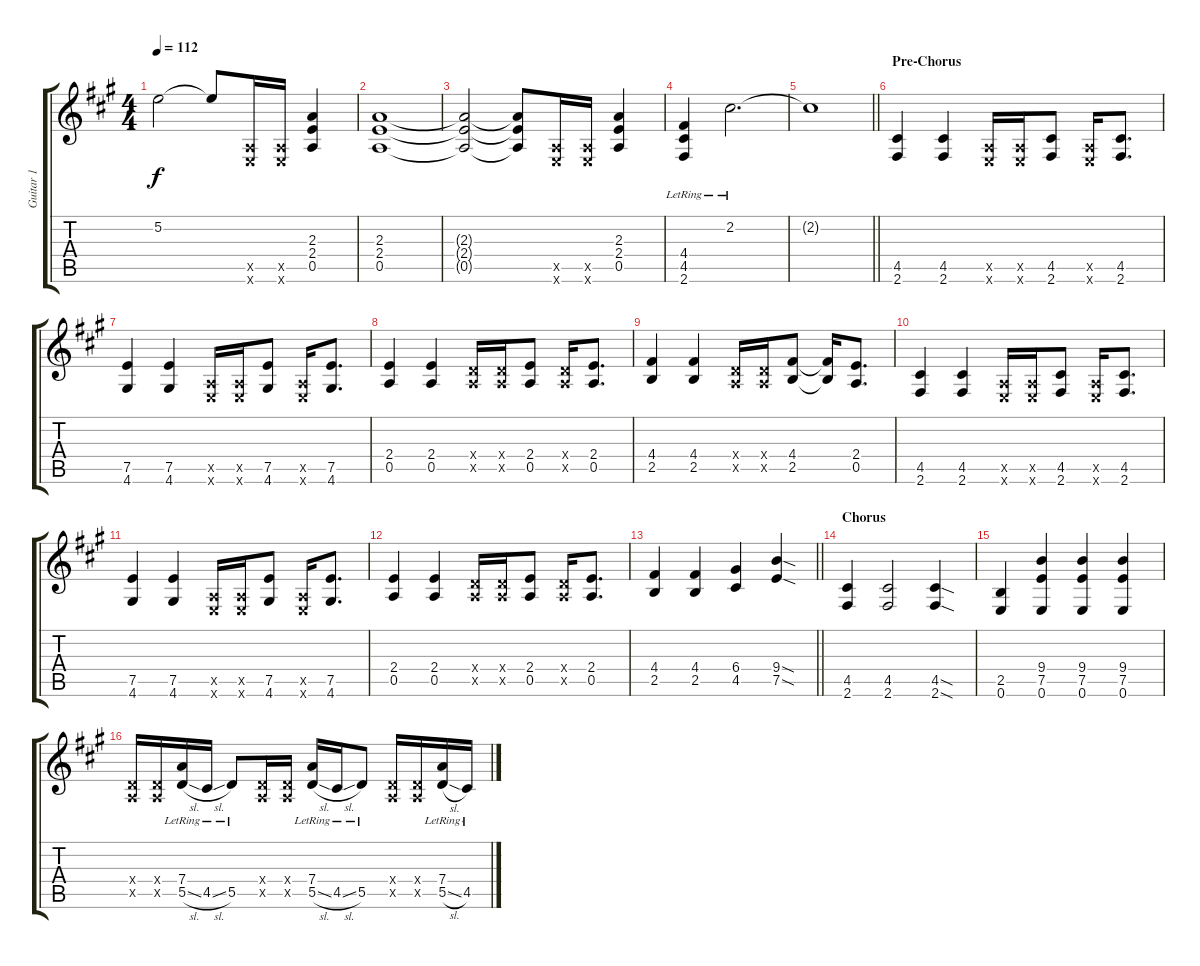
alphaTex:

\track ("Guitar 1" "Guitar 1") {instrument distortionguitar}
\staff {score tabs}
\tuning (E4 B3 G3 D3 A2 E2) {hide}
\ts (4 4)
\tempo 112
\clef g2
\ks a
5.2{t}.2{dy f} 5.2{t}.8 (0.5{x} 0.6{x}).16 (0.5{x} 0.6{x}).16 (2.3 2.4 0.5).4 |
(2.3 2.4 0.5).1 |
(2.3{t} 2.4{t} 0.5{t}).2 (2.3{t} 2.4{t} 0.5{t}).8 (0.5{x} 0.6{x}).16 (0.5{x} 0.6{x}).16 (2.3 2.4 0.5).4 |
(4.4{lr} 4.5{lr} 2.6{lr}).4 2.2{lr}.2{d} |
\barLineRight lightlight
2.2{t}.1 |
\section ("" "Pre-Chorus")
(4.5 2.6).4 (4.5 2.6).4 (0.5{x} 0.6{x}).16 (0.5{x} 0.6{x}).16 (4.5 2.6).8 (0.5{x} 0.6{x}).16 (4.5 2.6).8{d} |
(7.5 4.6).4 (7.5 4.6).4 (0.5{x} 0.6{x}).16 (0.5{x} 0.6{x}).16 (7.5 4.6).8 (0.5{x} 0.6{x}).16 (7.5 4.6).8{d} |
(2.4 0.5).4 (2.4 0.5).4 (0.4{x} 0.5{x}).16 (0.4{x} 0.5{x}).16 (2.4 0.5).8 (0.4{x} 0.5{x}).16 (2.4 0.5).8{d} |
(4.4 2.5).4 (4.4 2.5).4 (0.4{x} 0.5{x}).16 (0.4{x} 0.5{x}).16 (4.4 2.5).8 (4.4{t} 2.5{t}).16 (2.4 0.5).8{d} |
(4.5 2.6).4 (4.5 2.6).4 (0.5{x} 0.6{x}).16 (0.5{x} 0.6{x}).16 (4.5 2.6).8 (0.5{x} 0.6{x}).16 (4.5 2.6).8{d} |
(7.5 4.6).4 (7.5 4.6).4 (0.5{x} 0.6{x}).16 (0.5{x} 0.6{x}).16 (7.5 4.6).8 (0.5{x} 0.6{x}).16 (7.5 4.6).8{d} |
(2.4 0.5).4 (2.4 0.5).4 (0.4{x} 0.5{x}).16 (0.4{x} 0.5{x}).16 (2.4 0.5).8 (0.4{x} 0.5{x}).16 (2.4 0.5).8{d} |
\barLineRight lightlight
(4.4 2.5).4 (4.4 2.5).4 (6.4 4.5).4 (9.4{sod} 7.5{sod}).4 |
\section ("" "Chorus")
(4.5 2.6).4 (4.5 2.6).2 (4.5{sod} 2.6{sod}).4 |
(2.5 0.6).4 (9.4 7.5 0.6).4 (9.4 7.5 0.6).4 (9.4 7.5 0.6).4 |
(0.4{x} 0.5{x}).16 (0.4{x} 0.5{x}).16 (7.4{lr} 5.5{sl lr}).16 4.5{sl lr}.16 5.5{lr}.8 (0.4{x} 0.5{x}).16 (0.4{x} 0.5{x}).16 (7.4{lr} 5.5{sl lr}).16 4.5{sl lr}.16 5.5{lr}.8 (0.4{x} 0.5{x}).16 (0.4{x} 0.5{x}).16 (7.4{lr} 5.5{sl lr}).16 4.5{sl lr}.16
